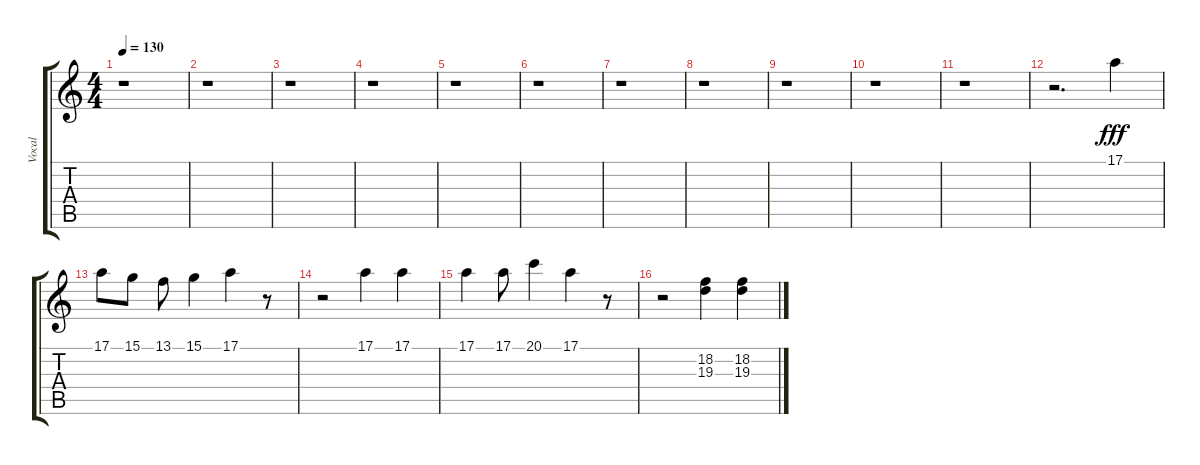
\track ("Vocal" "Vocal") {instrument englishhorn}
\staff {score tabs}
\tuning (E4 B3 G3 D3 A2 E2) {hide}
\ts (4 4)
\tempo 130
\clef g2
\ks c
r.1{dy fff} |
r.1 |
r.1 |
r.1 |
r.1 |
r.1 |
r.1 |
r.1 |
r.1 |
r.1 |
r.1 |
r.2{d} 17.1.4 |
17.1.8 15.1.8 13.1.8 15.1.4 17.1.4 r.8 |
r.2 17.1.4 17.1.4 |
17.1.4 17.1.8 20.1.4 17.1.4 r.8 |
r.2 (18.2 19.3).4 (18.2 19.3).4
